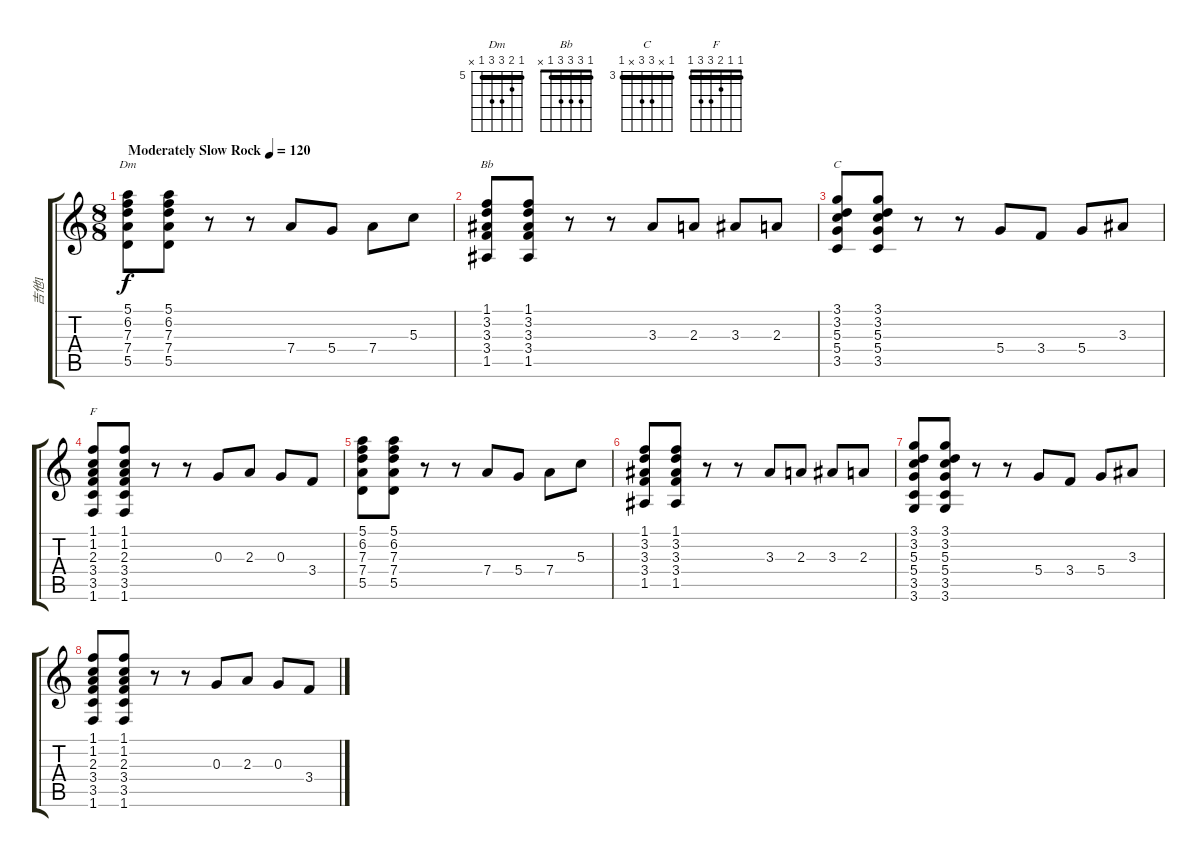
\track ("吉他1" "吉他1") {instrument distortionguitar}
\staff {score tabs}
\tuning (E4 B3 G3 D3 A2 E2) {hide}
\chord ("Dm" 5 6 7 7 5 x) {firstfret 5 barre 5}
\chord ("Bb" 1 3 3 3 1 x) {barre 1}
\chord ("C" 3 x 5 5 x 3) {firstfret 3 barre 3}
\chord ("F" 1 1 2 3 3 1) {barre 1}
\ts (8 8)
\tempo (120 "Moderately Slow Rock")
\clef g2
\ks c
(5.1 6.2 7.3 7.4 5.5).8{ch "Dm" dy f instrument distortionguitar} (5.1 6.2 7.3 7.4 5.5).8 r.8 r.8 7.4.8 5.4.8 7.4.8 5.3.8 |
(1.1 3.2 3.3 3.4 1.5).8{ch "Bb"} (1.1 3.2 3.3 3.4 1.5).8 r.8 r.8 3.3.8 2.3.8 3.3.8 2.3.8 |
(3.1 3.2 5.3 5.4 3.5).8{ch "C"} (3.1 3.2 5.3 5.4 3.5).8 r.8 r.8 5.4.8 3.4.8 5.4.8 3.3.8 |
(1.1 1.2 2.3 3.4 3.5 1.6).8{ch "F"} (1.1 1.2 2.3 3.4 3.5 1.6).8 r.8 r.8 0.3.8 2.3.8 0.3.8 3.4.8 |
(5.1 6.2 7.3 7.4 5.5).8 (5.1 6.2 7.3 7.4 5.5).8 r.8 r.8 7.4.8 5.4.8 7.4.8 5.3.8 |
(1.1 3.2 3.3 3.4 1.5).8 (1.1 3.2 3.3 3.4 1.5).8 r.8 r.8 3.3.8 2.3.8 3.3.8 2.3.8 |
(3.1 3.2 5.3 5.4 3.5 3.6).8 (3.1 3.2 5.3 5.4 3.5 3.6).8 r.8 r.8 5.4.8 3.4.8 5.4.8 3.3.8 |
(1.1 1.2 2.3 3.4 3.5 1.6).8 (1.1 1.2 2.3 3.4 3.5 1.6).8 r.8 r.8 0.3.8 2.3.8 0.3.8 3.4.8
